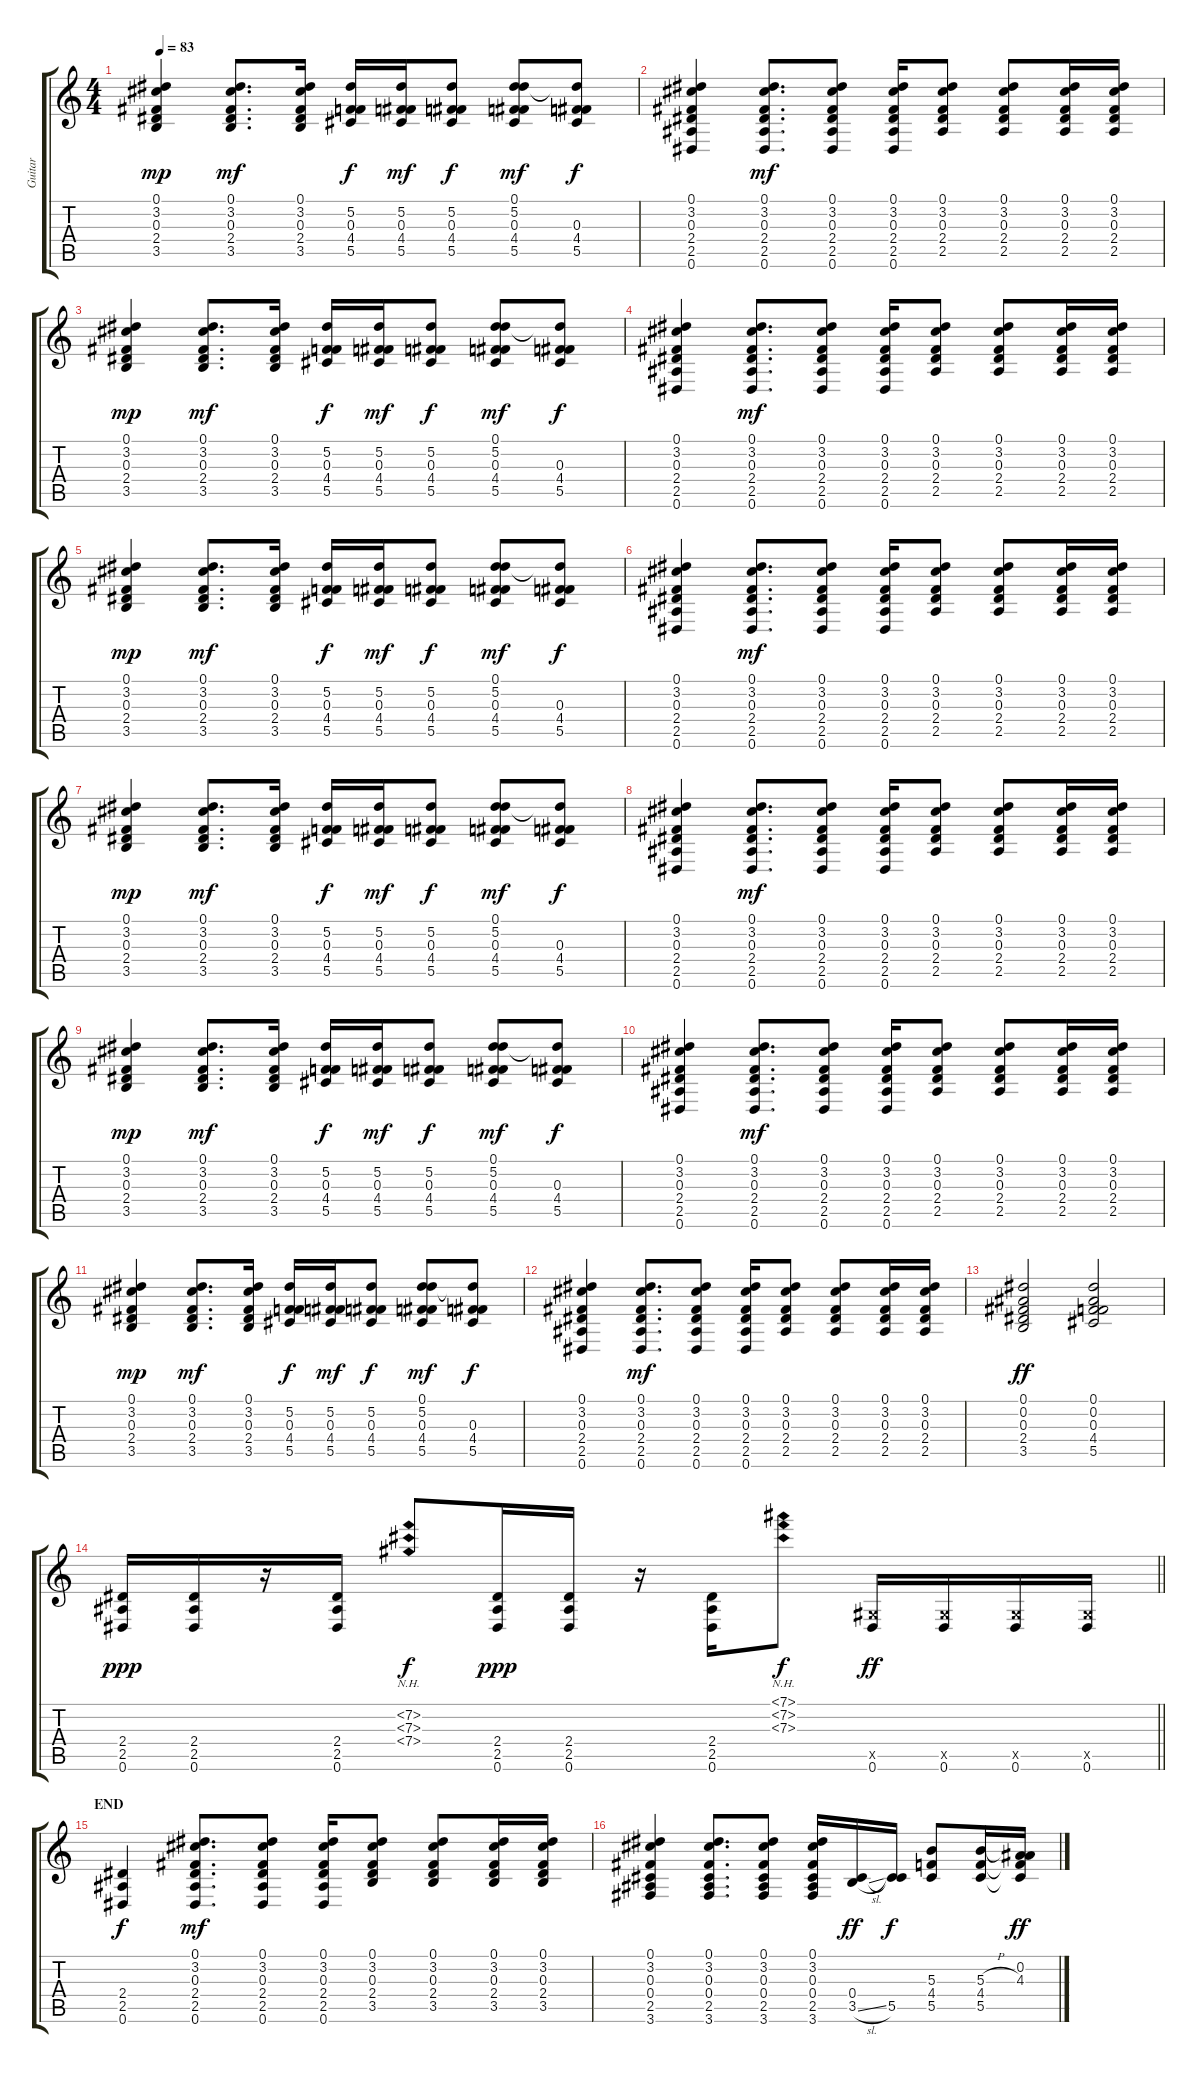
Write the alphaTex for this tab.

\track ("Guitar" "Guitar") {instrument overdrivenguitar}
\staff {score tabs}
\tuning (Eb4 Bb3 Gb3 Db3 Ab2 Eb2) {hide}
\ts (4 4)
\tempo 83
\clef g2
\ks c
(0.1 3.2 0.3 2.4 3.5).4{dy mp} (0.1 3.2 0.3 2.4 3.5).8{d dy mf} (0.1 3.2 0.3 2.4 3.5).16 (5.2 0.3 4.4 5.5).16{dy f} (5.2 0.3 4.4 5.5).16{dy mf} (5.2 0.3 4.4 5.5).8{dy f} (0.1 5.2 0.3 4.4 5.5).8{dy mf} (0.1{t} 0.3 4.4 5.5).8{dy f} |
(0.1 3.2 0.3 2.4 2.5 0.6).4 (0.1 3.2 0.3 2.4 2.5 0.6).8{d dy mf} (0.1 3.2 0.3 2.4 2.5 0.6).8 (0.1 3.2 0.3 2.4 2.5 0.6).16 (0.1 3.2 0.3 2.4 2.5).8 (0.1 3.2 0.3 2.4 2.5).8 (0.1 3.2 0.3 2.4 2.5).16 (0.1 3.2 0.3 2.4 2.5).16 |
(0.1 3.2 0.3 2.4 3.5).4{dy mp} (0.1 3.2 0.3 2.4 3.5).8{d dy mf} (0.1 3.2 0.3 2.4 3.5).16 (5.2 0.3 4.4 5.5).16{dy f} (5.2 0.3 4.4 5.5).16{dy mf} (5.2 0.3 4.4 5.5).8{dy f} (0.1 5.2 0.3 4.4 5.5).8{dy mf} (0.1{t} 0.3 4.4 5.5).8{dy f} |
(0.1 3.2 0.3 2.4 2.5 0.6).4 (0.1 3.2 0.3 2.4 2.5 0.6).8{d dy mf} (0.1 3.2 0.3 2.4 2.5 0.6).8 (0.1 3.2 0.3 2.4 2.5 0.6).16 (0.1 3.2 0.3 2.4 2.5).8 (0.1 3.2 0.3 2.4 2.5).8 (0.1 3.2 0.3 2.4 2.5).16 (0.1 3.2 0.3 2.4 2.5).16 |
(0.1 3.2 0.3 2.4 3.5).4{dy mp} (0.1 3.2 0.3 2.4 3.5).8{d dy mf} (0.1 3.2 0.3 2.4 3.5).16 (5.2 0.3 4.4 5.5).16{dy f} (5.2 0.3 4.4 5.5).16{dy mf} (5.2 0.3 4.4 5.5).8{dy f} (0.1 5.2 0.3 4.4 5.5).8{dy mf} (0.1{t} 0.3 4.4 5.5).8{dy f} |
(0.1 3.2 0.3 2.4 2.5 0.6).4 (0.1 3.2 0.3 2.4 2.5 0.6).8{d dy mf} (0.1 3.2 0.3 2.4 2.5 0.6).8 (0.1 3.2 0.3 2.4 2.5 0.6).16 (0.1 3.2 0.3 2.4 2.5).8 (0.1 3.2 0.3 2.4 2.5).8 (0.1 3.2 0.3 2.4 2.5).16 (0.1 3.2 0.3 2.4 2.5).16 |
(0.1 3.2 0.3 2.4 3.5).4{dy mp} (0.1 3.2 0.3 2.4 3.5).8{d dy mf} (0.1 3.2 0.3 2.4 3.5).16 (5.2 0.3 4.4 5.5).16{dy f} (5.2 0.3 4.4 5.5).16{dy mf} (5.2 0.3 4.4 5.5).8{dy f} (0.1 5.2 0.3 4.4 5.5).8{dy mf} (0.1{t} 0.3 4.4 5.5).8{dy f} |
(0.1 3.2 0.3 2.4 2.5 0.6).4 (0.1 3.2 0.3 2.4 2.5 0.6).8{d dy mf} (0.1 3.2 0.3 2.4 2.5 0.6).8 (0.1 3.2 0.3 2.4 2.5 0.6).16 (0.1 3.2 0.3 2.4 2.5).8 (0.1 3.2 0.3 2.4 2.5).8 (0.1 3.2 0.3 2.4 2.5).16 (0.1 3.2 0.3 2.4 2.5).16 |
(0.1 3.2 0.3 2.4 3.5).4{dy mp} (0.1 3.2 0.3 2.4 3.5).8{d dy mf} (0.1 3.2 0.3 2.4 3.5).16 (5.2 0.3 4.4 5.5).16{dy f} (5.2 0.3 4.4 5.5).16{dy mf} (5.2 0.3 4.4 5.5).8{dy f} (0.1 5.2 0.3 4.4 5.5).8{dy mf} (0.1{t} 0.3 4.4 5.5).8{dy f} |
(0.1 3.2 0.3 2.4 2.5 0.6).4 (0.1 3.2 0.3 2.4 2.5 0.6).8{d dy mf} (0.1 3.2 0.3 2.4 2.5 0.6).8 (0.1 3.2 0.3 2.4 2.5 0.6).16 (0.1 3.2 0.3 2.4 2.5).8 (0.1 3.2 0.3 2.4 2.5).8 (0.1 3.2 0.3 2.4 2.5).16 (0.1 3.2 0.3 2.4 2.5).16 |
(0.1 3.2 0.3 2.4 3.5).4{dy mp} (0.1 3.2 0.3 2.4 3.5).8{d dy mf} (0.1 3.2 0.3 2.4 3.5).16 (5.2 0.3 4.4 5.5).16{dy f} (5.2 0.3 4.4 5.5).16{dy mf} (5.2 0.3 4.4 5.5).8{dy f} (0.1 5.2 0.3 4.4 5.5).8{dy mf} (0.1{t} 0.3 4.4 5.5).8{dy f} |
(0.1 3.2 0.3 2.4 2.5 0.6).4 (0.1 3.2 0.3 2.4 2.5 0.6).8{d dy mf} (0.1 3.2 0.3 2.4 2.5 0.6).8 (0.1 3.2 0.3 2.4 2.5 0.6).16 (0.1 3.2 0.3 2.4 2.5).8 (0.1 3.2 0.3 2.4 2.5).8 (0.1 3.2 0.3 2.4 2.5).16 (0.1 3.2 0.3 2.4 2.5).16 |
(0.1 0.2 0.3 2.4 3.5).2{dy ff} (0.1 0.2 0.3 4.4 5.5).2 |
\barLineRight lightlight
(2.4 2.5 0.6).16{dy ppp} (2.4 2.5 0.6).16 r.16 (2.4 2.5 0.6).16 (7.2{nh} 7.3{nh} 7.4{nh}).8{dy f} (2.4 2.5 0.6).16{dy ppp} (2.4 2.5 0.6).16 r.16 (2.4 2.5 0.6).16 (7.1{nh} 7.2{nh} 7.3{nh}).8{dy f} (0.5{x} 0.6).16{dy ff} (0.5{x} 0.6).16 (0.5{x} 0.6).16 (0.5{x} 0.6).16 |
\section ("" "END")
(2.4 2.5 0.6).4{dy f} (0.1 3.2 0.3 2.4 2.5 0.6).8{d dy mf} (0.1 3.2 0.3 2.4 2.5 0.6).8 (0.1 3.2 0.3 2.4 2.5 0.6).16 (0.1 3.2 0.3 2.4 3.5).8 (0.1 3.2 0.3 2.4 3.5).8 (0.1 3.2 0.3 2.4 3.5).16 (0.1 3.2 0.3 2.4 3.5).16 |
(0.1 3.2 0.3 0.4 2.5 3.6).4 (0.1 3.2 0.3 0.4 2.5 3.6).8{d} (0.1 3.2 0.3 0.4 2.5 3.6).8 (0.1 3.2 0.3 0.4 2.5 3.6).16 (0.4 3.5{sl}).16{dy ff} (0.4{t} 5.5).16{dy f} (5.3 4.4 5.5).8 (5.3{h} 4.4 5.5).16 (0.2 4.3 4.4{t} 5.5{t}).16{dy ff}
